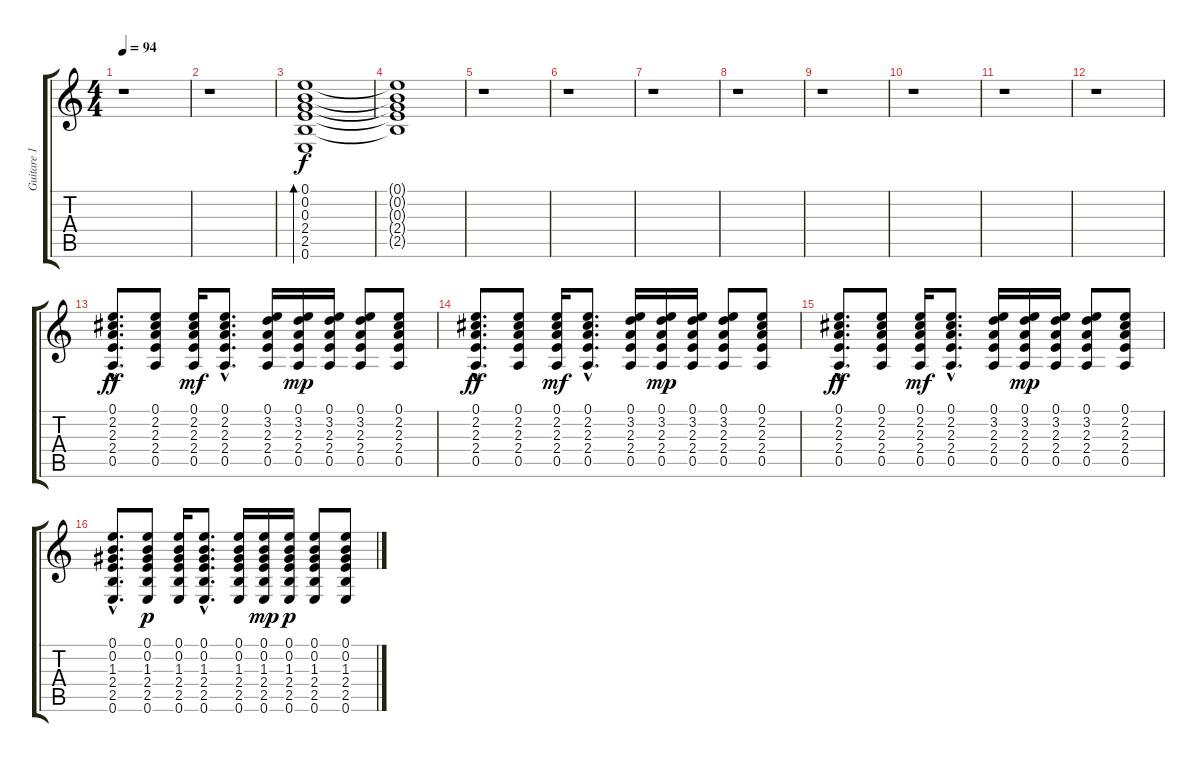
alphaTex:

\track ("Guitare 1" "Guitare 1") {instrument acousticguitarsteel}
\staff {score tabs}
\tuning (E4 B3 G3 D3 A2 E2) {hide}
\ts (4 4)
\tempo 94
\clef g2
\ks c
r.1{dy f instrument acousticguitarsteel} |
r.1 |
(0.1 0.2 0.3 2.4 2.5 0.6).1{bd 240} |
(0.1{t} 0.2{t} 0.3{t} 2.4{t} 2.5{t}).1 |
r.1 |
r.1 |
r.1 |
r.1 |
r.1 |
r.1 |
r.1 |
r.1 |
(0.1{hac} 2.2{hac} 2.3{hac} 2.4{hac} 0.5{hac}).8{d dy ff} (0.1 2.2 2.3 2.4 0.5).8 (0.1 2.2 2.3 2.4 0.5).16{dy mf} (0.1{hac} 2.2{hac} 2.3{hac} 2.4{hac} 0.5{hac}).8{d} (0.1 3.2 2.3 2.4 0.5).16 (0.1 3.2 2.3 2.4 0.5).16{dy mp} (0.1 3.2 2.3 2.4 0.5).16 (0.1 3.2 2.3 2.4 0.5).8 (0.1 2.2 2.3 2.4 0.5).8 |
(0.1{hac} 2.2{hac} 2.3{hac} 2.4{hac} 0.5{hac}).8{d dy ff} (0.1 2.2 2.3 2.4 0.5).8 (0.1 2.2 2.3 2.4 0.5).16{dy mf} (0.1{hac} 2.2{hac} 2.3{hac} 2.4{hac} 0.5{hac}).8{d} (0.1 3.2 2.3 2.4 0.5).16 (0.1 3.2 2.3 2.4 0.5).16{dy mp} (0.1 3.2 2.3 2.4 0.5).16 (0.1 3.2 2.3 2.4 0.5).8 (0.1 2.2 2.3 2.4 0.5).8 |
(0.1{hac} 2.2{hac} 2.3{hac} 2.4{hac} 0.5{hac}).8{d dy ff} (0.1 2.2 2.3 2.4 0.5).8 (0.1 2.2 2.3 2.4 0.5).16{dy mf} (0.1{hac} 2.2{hac} 2.3{hac} 2.4{hac} 0.5{hac}).8{d} (0.1 3.2 2.3 2.4 0.5).16 (0.1 3.2 2.3 2.4 0.5).16{dy mp} (0.1 3.2 2.3 2.4 0.5).16 (0.1 3.2 2.3 2.4 0.5).8 (0.1 2.2 2.3 2.4 0.5).8 |
(0.1{hac} 0.2{hac} 1.3{hac} 2.4{hac} 2.5{hac} 0.6{hac}).8{d} (0.1 0.2 1.3 2.4 2.5 0.6).8{dy p} (0.1 0.2 1.3 2.4 2.5 0.6).16 (0.1{hac} 0.2{hac} 1.3{hac} 2.4{hac} 2.5{hac} 0.6{hac}).8{d} (0.1 0.2 1.3 2.4 2.5 0.6).16 (0.1 0.2 1.3 2.4 2.5 0.6).16{dy mp} (0.1 0.2 1.3 2.4 2.5 0.6).16{dy p} (0.1 0.2 1.3 2.4 2.5 0.6).8 (0.1 0.2 1.3 2.4 2.5 0.6).8
